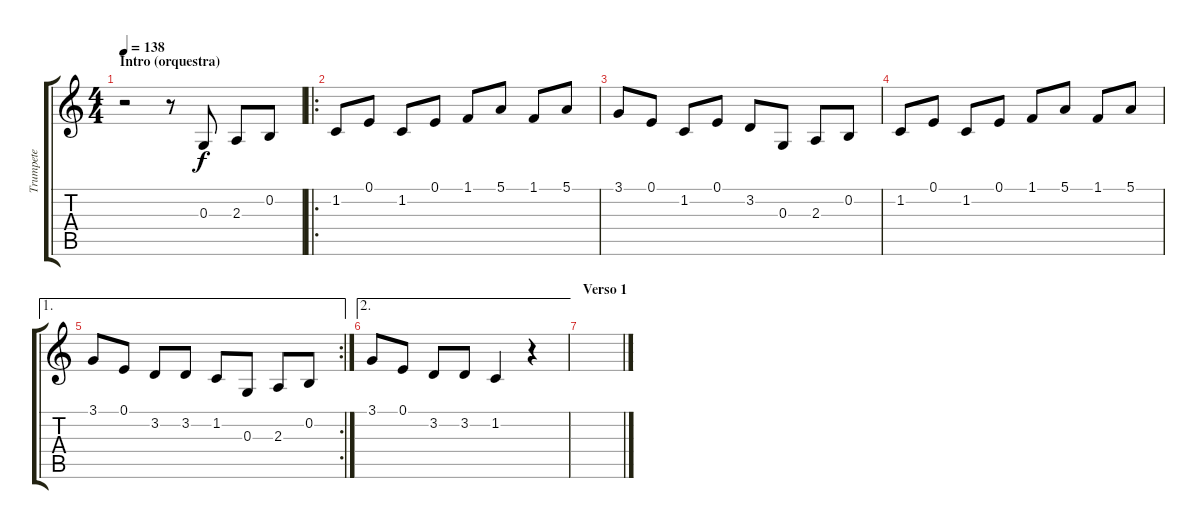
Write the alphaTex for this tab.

\track ("Trumpete" "Trumpete") {instrument trumpet}
\staff {score tabs}
\tuning (E4 B3 G3 D3 A2 E2) {hide}
\ts (4 4)
\section ("" "Intro (orquestra)")
\tempo 138
\clef g2
\ks c
r.2{dy f instrument trumpet} r.8 0.3.8 2.3.8 0.2.8 |
\ro
1.2.8 0.1.8 1.2.8 0.1.8 1.1.8 5.1.8 1.1.8 5.1.8 |
3.1.8 0.1.8 1.2.8 0.1.8 3.2.8 0.3.8 2.3.8 0.2.8 |
1.2.8 0.1.8 1.2.8 0.1.8 1.1.8 5.1.8 1.1.8 5.1.8 |
\ae 1
\rc 2
3.1.8 0.1.8 3.2.8 3.2.8 1.2.8 0.3.8 2.3.8 0.2.8 |
\ae 2
3.1.8 0.1.8 3.2.8 3.2.8 1.2.4 r.4 |
\section ("" "Verso 1")
